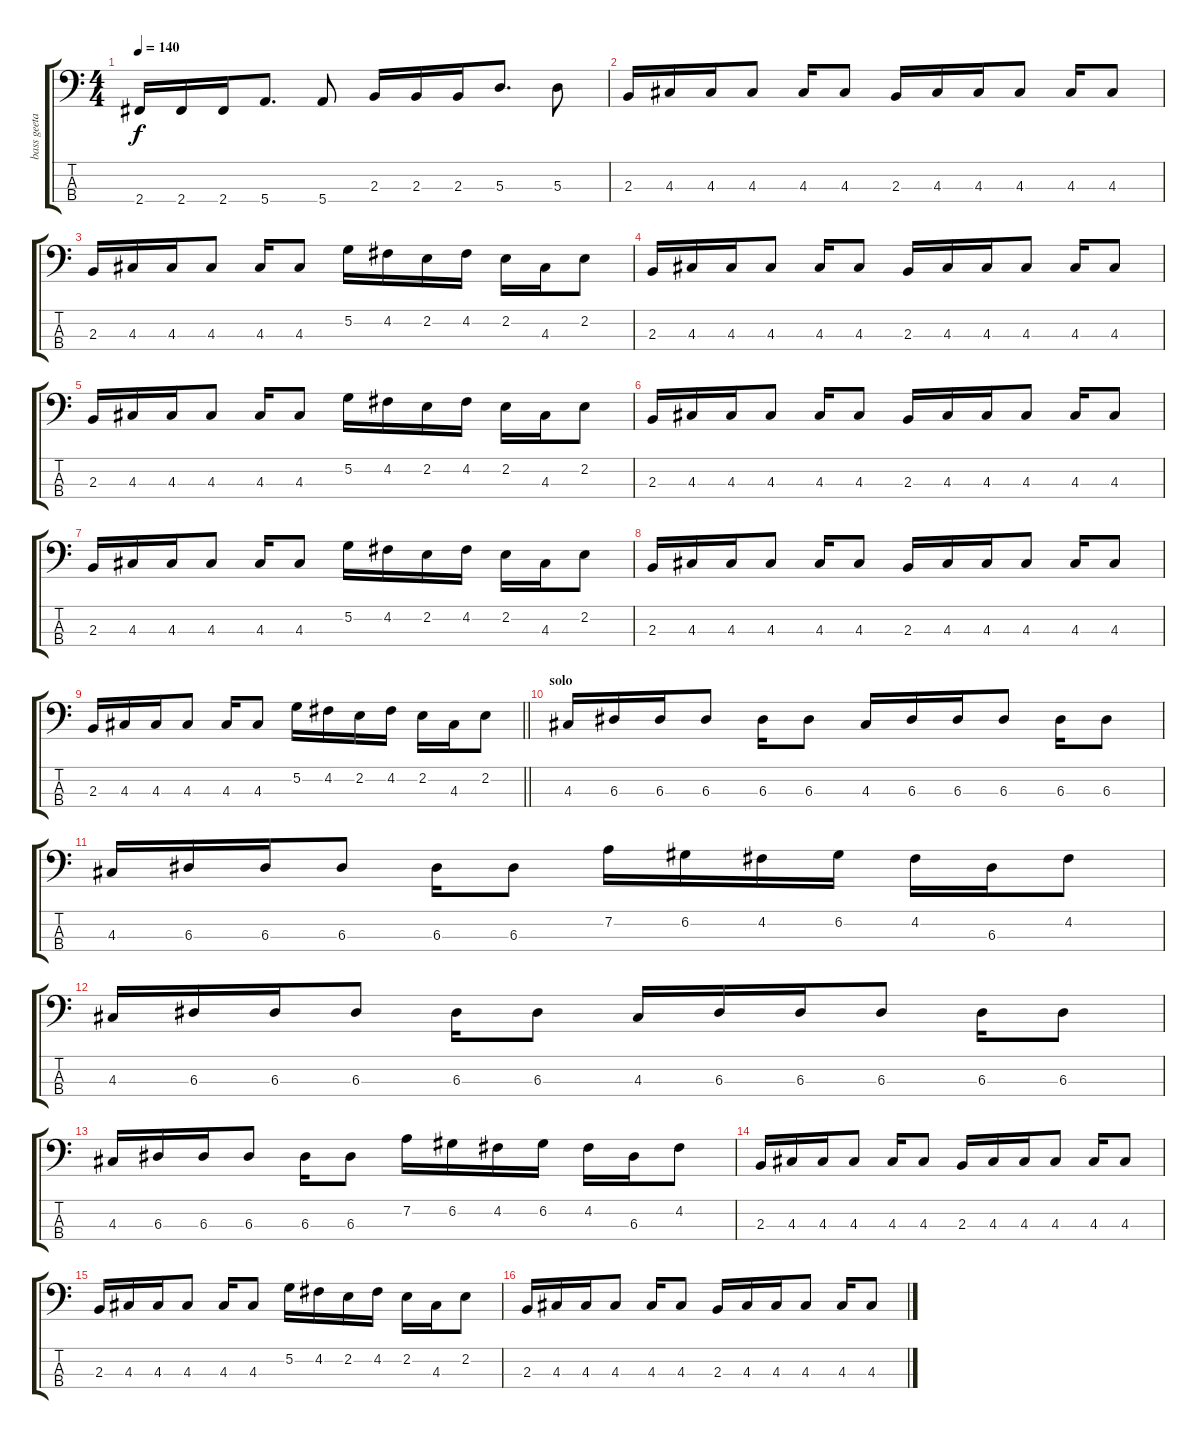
\track ("bass geetar" "bass geeta") {instrument electricbasspick}
\staff {score tabs}
\tuning (G2 D2 A1 E1) {hide}
\ts (4 4)
\tempo 140
\clef f4
\ks c
2.4.16{dy f} 2.4.16 2.4.16 5.4.8{d} 5.4.8 2.3.16 2.3.16 2.3.16 5.3.8{d} 5.3.8 |
2.3.16 4.3.16 4.3.16 4.3.8 4.3.16 4.3.8 2.3.16 4.3.16 4.3.16 4.3.8 4.3.16 4.3.8 |
2.3.16 4.3.16 4.3.16 4.3.8 4.3.16 4.3.8 5.2.16 4.2.16 2.2.16 4.2.16 2.2.16 4.3.16 2.2.8 |
2.3.16 4.3.16 4.3.16 4.3.8 4.3.16 4.3.8 2.3.16 4.3.16 4.3.16 4.3.8 4.3.16 4.3.8 |
2.3.16 4.3.16 4.3.16 4.3.8 4.3.16 4.3.8 5.2.16 4.2.16 2.2.16 4.2.16 2.2.16 4.3.16 2.2.8 |
2.3.16 4.3.16 4.3.16 4.3.8 4.3.16 4.3.8 2.3.16 4.3.16 4.3.16 4.3.8 4.3.16 4.3.8 |
2.3.16 4.3.16 4.3.16 4.3.8 4.3.16 4.3.8 5.2.16 4.2.16 2.2.16 4.2.16 2.2.16 4.3.16 2.2.8 |
2.3.16 4.3.16 4.3.16 4.3.8 4.3.16 4.3.8 2.3.16 4.3.16 4.3.16 4.3.8 4.3.16 4.3.8 |
\barLineRight lightlight
2.3.16 4.3.16 4.3.16 4.3.8 4.3.16 4.3.8 5.2.16 4.2.16 2.2.16 4.2.16 2.2.16 4.3.16 2.2.8 |
\section ("" "solo")
4.3.16 6.3.16 6.3.16 6.3.8 6.3.16 6.3.8 4.3.16 6.3.16 6.3.16 6.3.8 6.3.16 6.3.8 |
4.3.16 6.3.16 6.3.16 6.3.8 6.3.16 6.3.8 7.2.16 6.2.16 4.2.16 6.2.16 4.2.16 6.3.16 4.2.8 |
4.3.16 6.3.16 6.3.16 6.3.8 6.3.16 6.3.8 4.3.16 6.3.16 6.3.16 6.3.8 6.3.16 6.3.8 |
4.3.16 6.3.16 6.3.16 6.3.8 6.3.16 6.3.8 7.2.16 6.2.16 4.2.16 6.2.16 4.2.16 6.3.16 4.2.8 |
2.3.16 4.3.16 4.3.16 4.3.8 4.3.16 4.3.8 2.3.16 4.3.16 4.3.16 4.3.8 4.3.16 4.3.8 |
2.3.16 4.3.16 4.3.16 4.3.8 4.3.16 4.3.8 5.2.16 4.2.16 2.2.16 4.2.16 2.2.16 4.3.16 2.2.8 |
2.3.16 4.3.16 4.3.16 4.3.8 4.3.16 4.3.8 2.3.16 4.3.16 4.3.16 4.3.8 4.3.16 4.3.8
